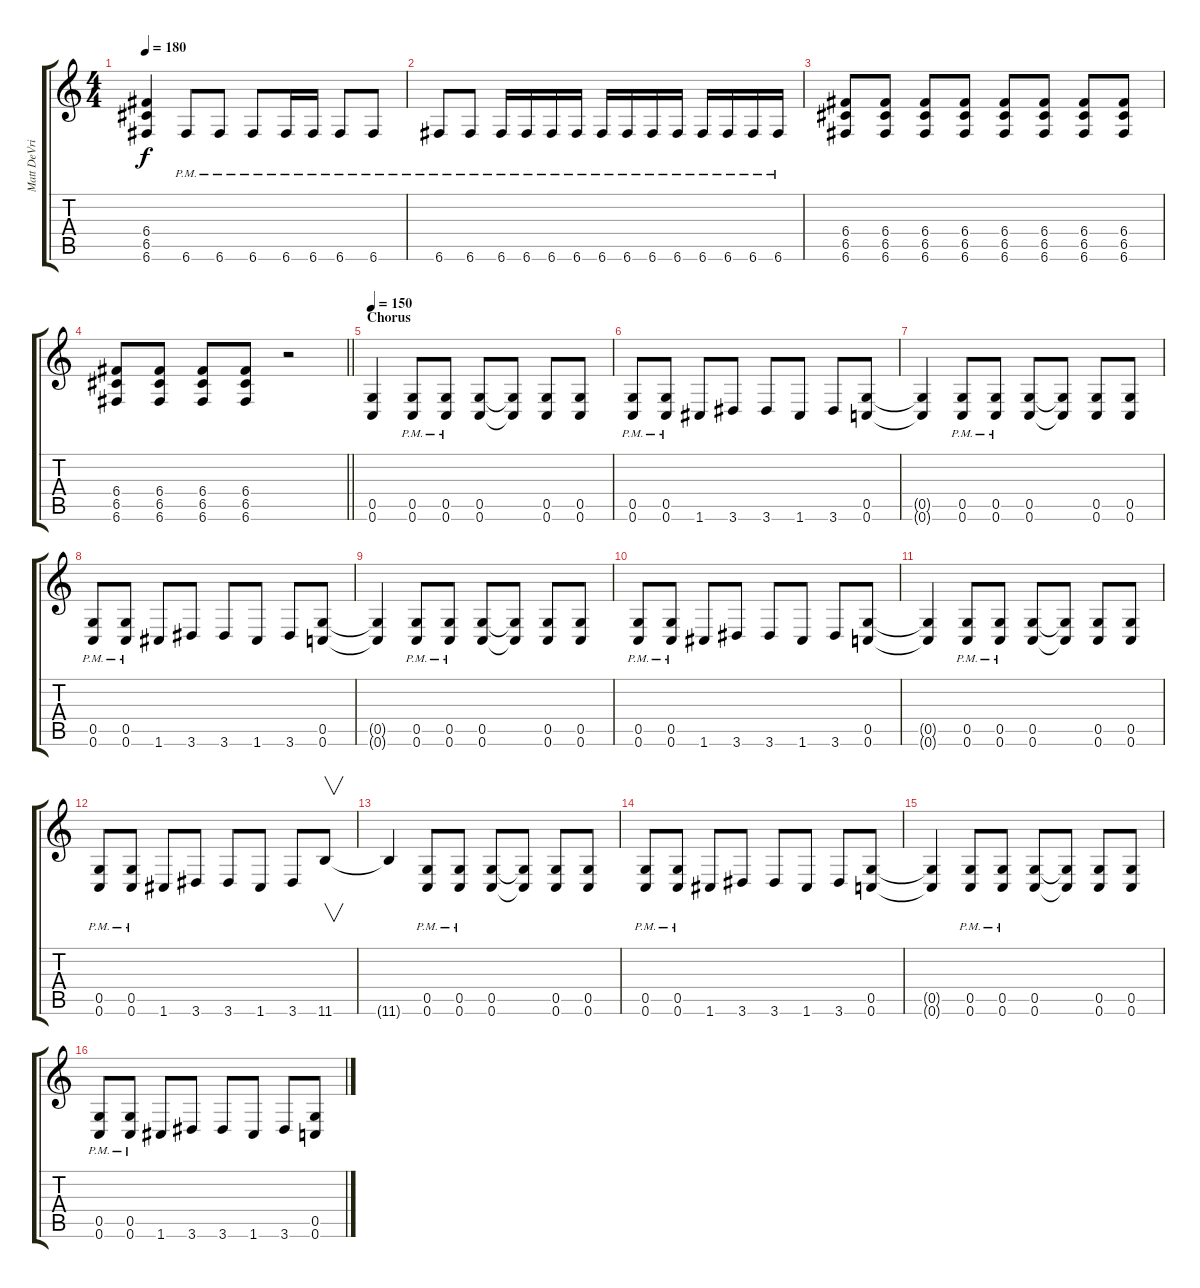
\track ("Matt DeVries" "Matt DeVri") {instrument distortionguitar}
\staff {score tabs}
\tuning (D4 A3 F3 C3 G2 C2) {hide}
\ts (4 4)
\tempo 180
\clef g2
\ks c
(6.4 6.5 6.6).4{dy f} 6.6{pm}.8 6.6{pm}.8 6.6{pm}.8 6.6{pm}.16 6.6{pm}.16 6.6{pm}.8 6.6{pm}.8 |
6.6{pm}.8 6.6{pm}.8 6.6{pm}.16 6.6{pm}.16 6.6{pm}.16 6.6{pm}.16 6.6{pm}.16 6.6{pm}.16 6.6{pm}.16 6.6{pm}.16 6.6{pm}.16 6.6{pm}.16 6.6{pm}.16 6.6{pm}.16 |
(6.4 6.5 6.6).8 (6.4 6.5 6.6).8 (6.4 6.5 6.6).8 (6.4 6.5 6.6).8 (6.4 6.5 6.6).8 (6.4 6.5 6.6).8 (6.4 6.5 6.6).8 (6.4 6.5 6.6).8 |
\barLineRight lightlight
(6.4 6.5 6.6).8 (6.4 6.5 6.6).8 (6.4 6.5 6.6).8 (6.4 6.5 6.6).8 r.2 |
\section ("" "Chorus")
\tempo 150
(0.5 0.6).4 (0.5{pm} 0.6{pm}).8 (0.5{pm} 0.6{pm}).8 (0.5 0.6).8 (0.5{t} 0.6{t}).8 (0.5 0.6).8 (0.5 0.6).8 |
(0.5{pm} 0.6{pm}).8 (0.5{pm} 0.6{pm}).8 1.6.8 3.6.8 3.6.8 1.6.8 3.6.8 (0.5 0.6).8 |
(0.5{t} 0.6{t}).4 (0.5{pm} 0.6{pm}).8 (0.5{pm} 0.6{pm}).8 (0.5 0.6).8 (0.5{t} 0.6{t}).8 (0.5 0.6).8 (0.5 0.6).8 |
(0.5{pm} 0.6{pm}).8 (0.5{pm} 0.6{pm}).8 1.6.8 3.6.8 3.6.8 1.6.8 3.6.8 (0.5 0.6).8 |
(0.5{t} 0.6{t}).4 (0.5{pm} 0.6{pm}).8 (0.5{pm} 0.6{pm}).8 (0.5 0.6).8 (0.5{t} 0.6{t}).8 (0.5 0.6).8 (0.5 0.6).8 |
(0.5{pm} 0.6{pm}).8 (0.5{pm} 0.6{pm}).8 1.6.8 3.6.8 3.6.8 1.6.8 3.6.8 (0.5 0.6).8 |
(0.5{t} 0.6{t}).4 (0.5{pm} 0.6{pm}).8 (0.5{pm} 0.6{pm}).8 (0.5 0.6).8 (0.5{t} 0.6{t}).8 (0.5 0.6).8 (0.5 0.6).8 |
(0.5{pm} 0.6{pm}).8 (0.5{pm} 0.6{pm}).8 1.6.8 3.6.8 3.6.8 1.6.8 3.6.8 11.6.8{v} |
11.6{t}.4 (0.5{pm} 0.6{pm}).8 (0.5{pm} 0.6{pm}).8 (0.5 0.6).8 (0.5{t} 0.6{t}).8 (0.5 0.6).8 (0.5 0.6).8 |
(0.5{pm} 0.6{pm}).8 (0.5{pm} 0.6{pm}).8 1.6.8 3.6.8 3.6.8 1.6.8 3.6.8 (0.5 0.6).8 |
(0.5{t} 0.6{t}).4 (0.5{pm} 0.6{pm}).8 (0.5{pm} 0.6{pm}).8 (0.5 0.6).8 (0.5{t} 0.6{t}).8 (0.5 0.6).8 (0.5 0.6).8 |
(0.5{pm} 0.6{pm}).8 (0.5{pm} 0.6{pm}).8 1.6.8 3.6.8 3.6.8 1.6.8 3.6.8 (0.5 0.6).8
